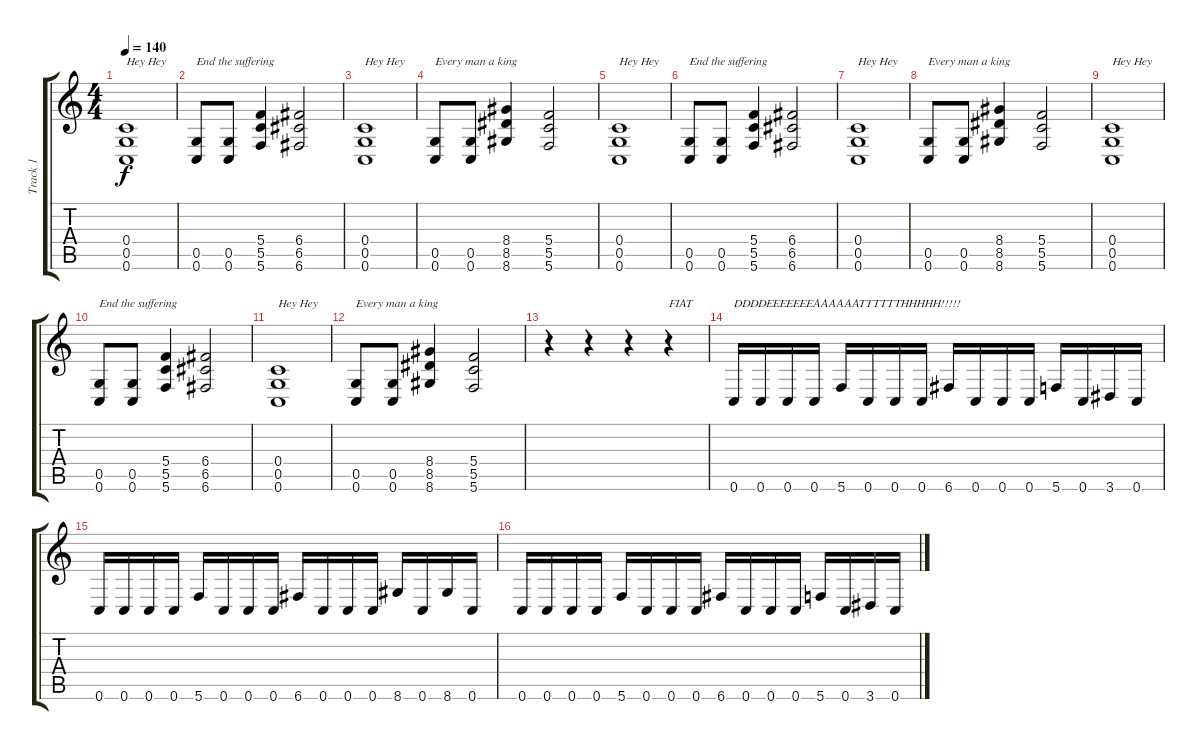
\track ("Track 1" "Track 1") {instrument distortionguitar}
\staff {score tabs}
\tuning (D4 A3 F3 C3 G2 C2) {hide}
\ts (4 4)
\tempo 140
\clef g2
\ks c
(0.4 0.5 0.6).1{txt "Hey Hey" dy f} |
(0.5 0.6).8{txt "End the suffering"} (0.5 0.6).8 (5.4 5.5 5.6).4 (6.4 6.5 6.6).2 |
(0.4 0.5 0.6).1{txt "Hey Hey"} |
(0.5 0.6).8{txt "Every man a king"} (0.5 0.6).8 (8.4 8.5 8.6).4 (5.4 5.5 5.6).2 |
(0.4 0.5 0.6).1{txt "Hey Hey"} |
(0.5 0.6).8{txt "End the suffering"} (0.5 0.6).8 (5.4 5.5 5.6).4 (6.4 6.5 6.6).2 |
(0.4 0.5 0.6).1{txt "Hey Hey"} |
(0.5 0.6).8{txt "Every man a king"} (0.5 0.6).8 (8.4 8.5 8.6).4 (5.4 5.5 5.6).2 |
(0.4 0.5 0.6).1{txt "Hey Hey"} |
(0.5 0.6).8{txt "End the suffering"} (0.5 0.6).8 (5.4 5.5 5.6).4 (6.4 6.5 6.6).2 |
(0.4 0.5 0.6).1{txt "Hey Hey"} |
(0.5 0.6).8{txt "Every man a king"} (0.5 0.6).8 (8.4 8.5 8.6).4 (5.4 5.5 5.6).2 |
r.4 r.4 r.4 r.4{txt "FIAT"} |
0.6.16{txt "DDDDEEEEEEEAAAAAATTTTTTHHHHH!!!!!"} 0.6.16 0.6.16 0.6.16 5.6.16 0.6.16 0.6.16 0.6.16 6.6.16 0.6.16 0.6.16 0.6.16 5.6.16 0.6.16 3.6.16 0.6.16 |
0.6.16 0.6.16 0.6.16 0.6.16 5.6.16 0.6.16 0.6.16 0.6.16 6.6.16 0.6.16 0.6.16 0.6.16 8.6.16 0.6.16 8.6.16 0.6.16 |
0.6.16 0.6.16 0.6.16 0.6.16 5.6.16 0.6.16 0.6.16 0.6.16 6.6.16 0.6.16 0.6.16 0.6.16 5.6.16 0.6.16 3.6.16 0.6.16
